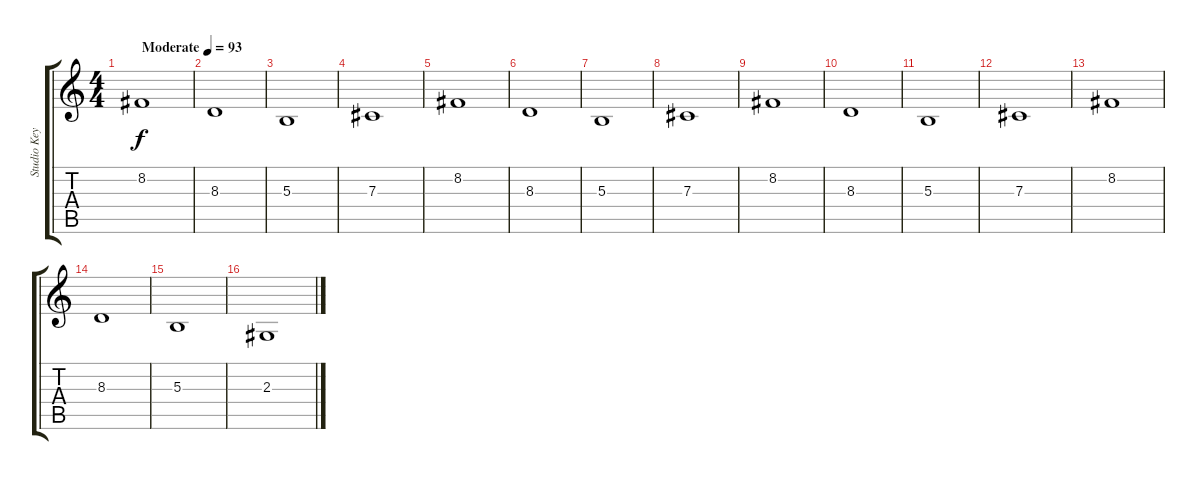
\track ("Studio Keyboard" "Studio Key") {instrument choiraahs}
\staff {score tabs}
\tuning (Eb4 Bb3 Gb3 Db3 Ab2 Db2) {hide}
\ts (4 4)
\tempo (93 "Moderate")
\clef g2
\ks c
8.2.1{dy f instrument choiraahs} |
8.3.1 |
5.3.1 |
7.3.1 |
8.2.1{volume 7} |
8.3.1 |
5.3.1 |
7.3.1 |
8.2.1 |
8.3.1 |
5.3.1 |
7.3.1 |
8.2.1 |
8.3.1 |
5.3.1 |
2.3.1
